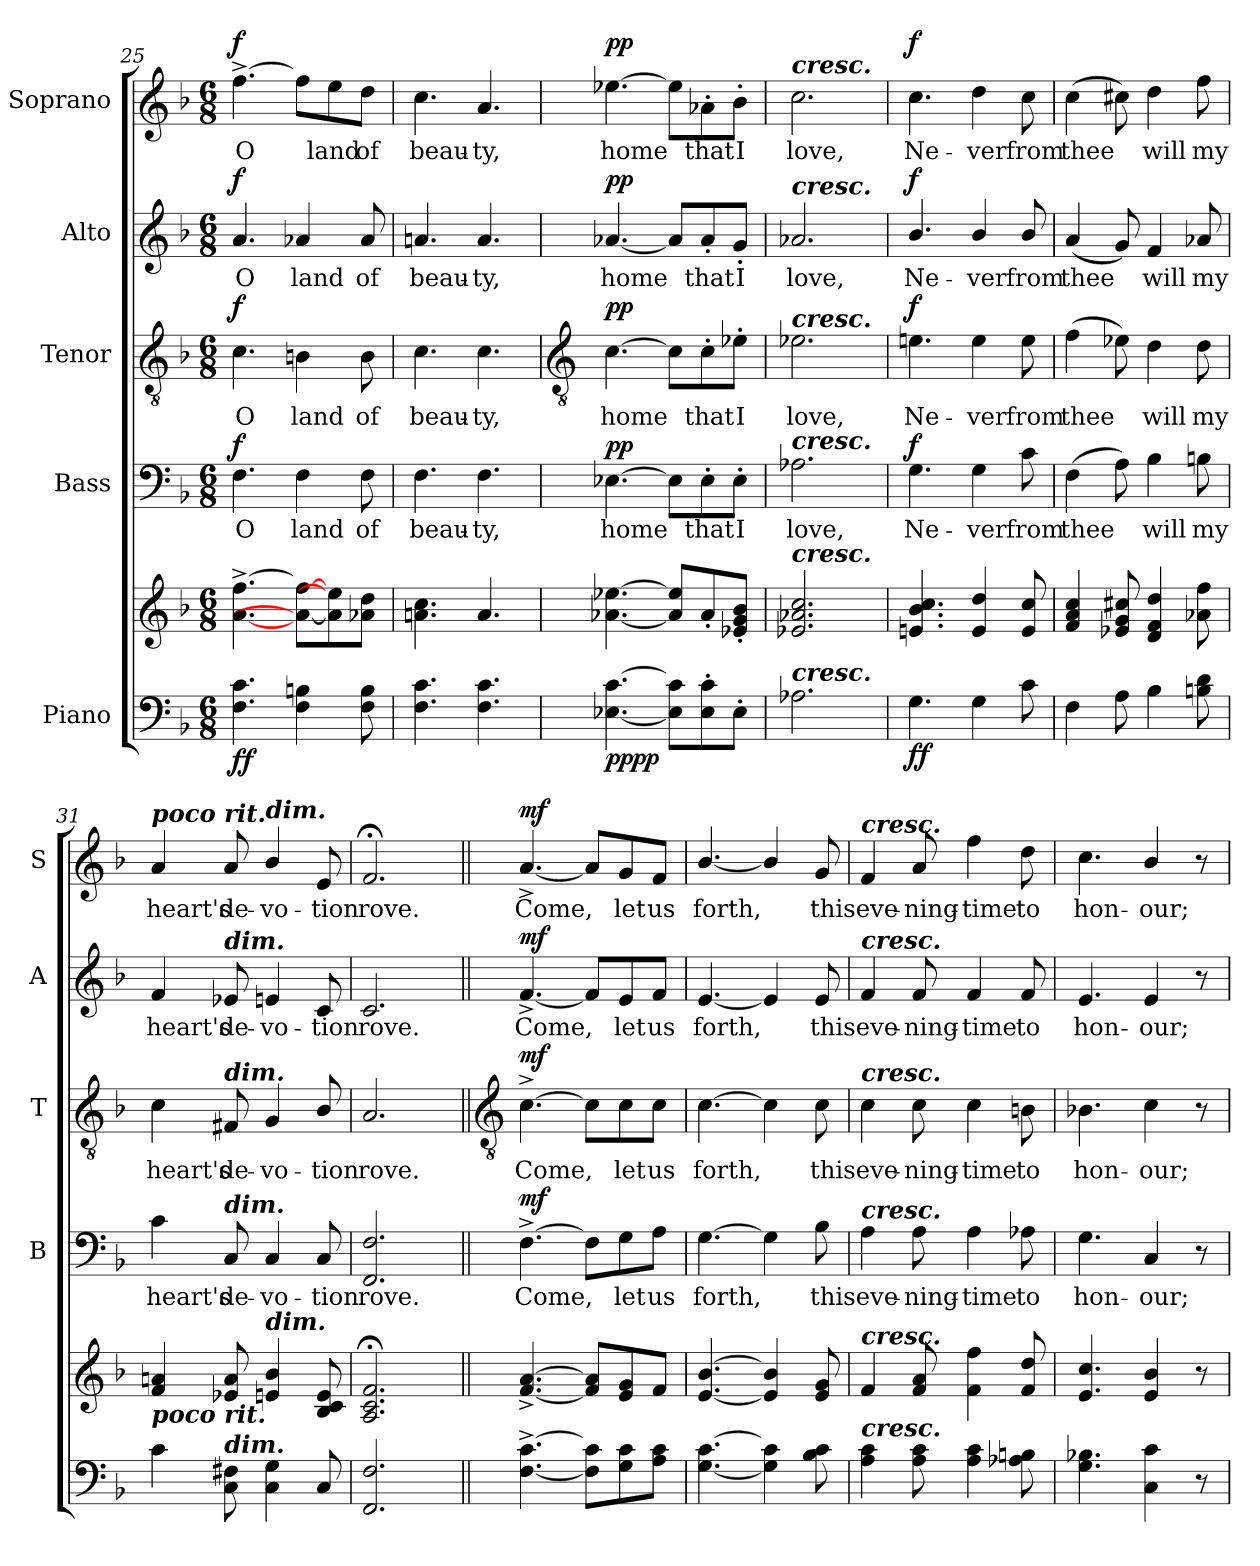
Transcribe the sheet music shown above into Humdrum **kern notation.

**kern	**kern	**dynam	**kern	**text	**dynam	**kern	**text	**dynam	**kern	**text	**dynam	**kern	**text	**dynam
*part5	*part5	*part5	*part4	*part4	*part4	*part3	*part3	*part3	*part2	*part2	*part2	*part1	*part1	*part1
*staff6	*staff5	*staff5/6	*staff4	*staff4	*staff4	*staff3	*staff3	*staff3	*staff2	*staff2	*staff2	*staff1	*staff1	*staff1
*I"Piano	*	*	*I"Bass	*	*	*I"Tenor	*	*	*I"Alto	*	*	*I"Soprano	*	*
*	*	*	*I'B	*	*	*I'T	*	*	*I'A	*	*	*I'S	*	*
*clefF4	*clefG2	*	*clefF4	*	*	*clefGv2	*	*	*clefG2	*	*	*clefG2	*	*
*k[b-]	*k[b-]	*	*k[b-]	*	*	*k[b-]	*	*	*k[b-]	*	*	*k[b-]	*	*
*F:	*F:	*	*F:	*	*	*F:	*	*	*F:	*	*	*F:	*	*
*M6/8	*M6/8	*	*M6/8	*	*	*M6/8	*	*	*M6/8	*	*	*M6/8	*	*
=25	=25	=25	=25	=25	=25	=25	=25	=25	=25	=25	=25	=25	=25	=25
!	!	!LO:DY:b=2	!	!LO:LY:b	!	!	!LO:LY:b	!	!	!LO:LY:b	!	!	!LO:LY:b	!
!	!	!LO:DY:n=1:b	!	!	!LO:DY:b	!	!	!LO:DY:b	!	!	!LO:DY:b	!	!	!LO:DY:b
4.F 4.c	[4.a^ [4.ff^	f f	4.F	O	f	4.c	O	f	4.a	O	f	[4.ff^	O	f
!	!	!	!	!LO:LY:b	!	!	!LO:LY:b	!	!	!LO:LY:b	!	!	!	!
4F 4Bn	8a-_ 8ff_L	.	4F	land	.	4Bn	land	.	4a-X	land	.	8ff\L]	.	.
!	!	!	!	!	!	!	!	!	!	!	!	!	!LO:LY:b	!
.	8a-] 8ee]	.	.	.	.	.	.	.	.	.	.	8ee\	land	.
!	!	!	!	!LO:LY:b	!	!	!LO:LY:b	!	!	!LO:LY:b	!	!	!LO:LY:b	!
8F 8B	8a- 8ddJ	.	8F	of	.	8B	of	.	8a-	of	.	8dd\J	of	.
=26	=26	=26	=26	=26	=26	=26	=26	=26	=26	=26	=26	=26	=26	=26
!	!	!	!	!LO:LY:b	!	!	!LO:LY:b	!	!	!LO:LY:b	!	!	!LO:LY:b	!
4.F 4.c	4.an 4.cc	.	4.F	beau-	.	4.c	beau-	.	4.an	beau-	.	4.cc	beau-	.
!	!	!	!	!LO:LY:b	!	!	!LO:LY:b	!	!	!LO:LY:b	!	!	!LO:LY:b	!
4.F 4.c	4.a	.	4.F	-ty,	.	4.c	-ty,	.	4.a	-ty,	.	4.a	-ty,	.
!!LO:LB:g=z
=27	=27	=27	=27	=27	=27	=27	=27	=27	=27	=27	=27	=27	=27	=27
*	*	*	*	*	*	*clefGv2	*	*	*	*	*	*	*	*
!	!	!LO:DY:b=2	!	!LO:LY:b	!	!	!LO:LY:b	!	!	!LO:LY:b	!	!	!LO:LY:b	!
!	!	!LO:DY:n=1:b	!	!	!LO:DY:b	!	!	!LO:DY:b	!	!	!LO:DY:b	!	!	!LO:DY:b
[4.E-X [4.c	[4.a-X [4.ee-X	pp pp	[4.E-X	home	pp	[4.c	home	pp	[4.a-X	home	pp	[4.ee-X	home	pp
8E-] 8c]L	8a-] 8ee-]L	.	8E-\L]	.	.	8c\L]	.	.	8a-/L]	.	.	8ee-\L]	.	.
!	!	!	!	!LO:LY:b	!	!	!LO:LY:b	!	!	!LO:LY:b	!	!	!LO:LY:b	!
8E-' 8c'	8a-'	.	8E-'\	that	.	8c'\	that	.	8a-'/	that	.	8a-X'\	that	.
!	!	!	!	!LO:LY:b	!	!	!LO:LY:b	!	!	!LO:LY:b	!	!	!LO:LY:b	!
8E-'J	8e-X' 8g' 8b-'J	.	8E-'\J	I	.	8e-X'\J	I	.	8g'/J	I	.	8b-'\J	I	.
=28	=28	=28	=28	=28	=28	=28	=28	=28	=28	=28	=28	=28	=28	=28
!	!	!	!	!	!	!	!	!	!	!	!	!LO:TX:a:Bi:t=cresc.	!	!
!	!	!	!	!	!	!	!	!	!LO:TX:a:Bi:t=cresc.	!	!	!	!	!
!	!	!	!	!	!	!LO:TX:a:Bi:t=cresc.	!	!	!	!	!	!	!	!
!	!	!	!LO:TX:a:Bi:t=cresc.	!	!	!	!	!	!	!	!	!	!	!
!	!LO:TX:a:Bi:t=cresc.	!	!	!	!	!	!	!	!	!	!	!	!	!
!LO:TX:a:Bi:t=cresc.	!	!	!	!	!	!	!	!	!	!	!	!	!	!
!	!	!	!	!LO:LY:b	!	!	!LO:LY:b	!	!	!LO:LY:b	!	!	!LO:LY:b	!
2.A-X	2.e-X 2.a-X 2.cc	.	2.A-X	love,	.	2.e-X	love,	.	2.a-X	love,	.	2.cc	love,	.
=29	=29	=29	=29	=29	=29	=29	=29	=29	=29	=29	=29	=29	=29	=29
!	!	!LO:DY:b=2	!	!LO:LY:b	!	!	!LO:LY:b	!	!	!LO:LY:b	!	!	!LO:LY:b	!
!	!	!LO:DY:n=1:b	!	!	!LO:DY:b	!	!	!LO:DY:b	!	!	!LO:DY:b	!	!	!LO:DY:b
4.G	4.en 4.b- 4.cc	f f	4.G	Ne-	f	4.en	Ne-	f	4.b-/	Ne-	f	4.cc	Ne-	f
!	!	!	!	!LO:LY:b	!	!	!LO:LY:b	!	!	!LO:LY:b	!	!	!LO:LY:b	!
4G	4e 4dd	.	4G	-ver	.	4e	-ver	.	4b-/	-ver	.	4dd	-ver	.
!	!	!	!	!LO:LY:b	!	!	!LO:LY:b	!	!	!LO:LY:b	!	!	!LO:LY:b	!
8c	8e 8cc	.	8c	from	.	8e	from	.	8b-/	from	.	8cc	from	.
=30	=30	=30	=30	=30	=30	=30	=30	=30	=30	=30	=30	=30	=30	=30
!	!	!	!	!LO:LY:b	!	!	!LO:LY:b	!	!	!LO:LY:b	!	!	!LO:LY:b	!
4F	4f 4a 4cc	.	(>4F	thee	.	(>4f	thee	.	(<4a	thee	.	(>4cc	thee	.
8A	8e-X 8g 8cc#X	.	8A)	.	.	8e-X)	.	.	8g)	.	.	8cc#X)	.	.
!	!	!	!	!LO:LY:b	!	!	!LO:LY:b	!	!	!LO:LY:b	!	!	!LO:LY:b	!
4B-	4d 4f 4dd	.	4B-	will	.	4d	will	.	4f	will	.	4dd	will	.
!	!	!	!	!LO:LY:b	!	!	!LO:LY:b	!	!	!LO:LY:b	!	!	!LO:LY:b	!
8Bn 8d	8a-X 8ff	.	8Bn	my	.	8d	my	.	8a-X	my	.	8ff	my	.
=31	=31	=31	=31	=31	=31	=31	=31	=31	=31	=31	=31	=31	=31	=31
!	!	!	!	!	!	!	!	!	!	!	!	!LO:TX:a:Bi:t=poco rit.	!	!
!	!LO:TX:b:Bi:t=poco rit.	!	!	!	!	!	!	!	!	!	!	!	!	!
!	!	!	!	!LO:LY:b	!	!	!LO:LY:b	!	!	!LO:LY:b	!	!	!LO:LY:b	!
4c	4f 4an	.	4c	heart's	.	4c	heart's	.	4f	heart's	.	4a	heart's	.
!	!	!	!	!	!	!	!	!	!LO:TX:a:Bi:t=dim.	!	!	!	!	!
!	!	!	!	!	!	!LO:TX:a:Bi:t=dim.	!	!	!	!	!	!	!	!
!	!	!	!LO:TX:a:Bi:t=dim.	!	!	!	!	!	!	!	!	!	!	!
!LO:TX:a:Bi:t=dim.	!	!	!	!	!	!	!	!	!	!	!	!	!	!
!	!	!	!	!LO:LY:b	!	!	!LO:LY:b	!	!	!LO:LY:b	!	!	!LO:LY:b	!
8C 8F#X	8e-X 8a	.	8C	de-	.	8F#X	de-	.	8e-X	de-	.	8a	de-	.
!	!	!	!	!	!	!	!	!	!	!	!	!LO:TX:a:Bi:t=dim.	!	!
!	!LO:TX:a:Bi:t=dim.	!	!	!	!	!	!	!	!	!	!	!	!	!
!	!	!	!	!LO:LY:b	!	!	!LO:LY:b	!	!	!LO:LY:b	!	!	!LO:LY:b	!
4C 4G	4en/ 4b-/	.	4C	-vo-	.	4G	-vo-	.	4en	-vo-	.	4b-/	-vo-	.
!	!	!	!	!LO:LY:b	!	!	!LO:LY:b	!	!	!LO:LY:b	!	!	!LO:LY:b	!
8C	8B- 8c 8e	.	8C	-tion	.	8B-/	-tion	.	8c	-tion	.	8e	-tion	.
=32	=32	=32	=32	=32	=32	=32	=32	=32	=32	=32	=32	=32	=32	=32
!	!	!	!	!LO:LY:b	!	!	!LO:LY:b	!	!	!LO:LY:b	!	!	!LO:LY:b	!
2.FF 2.F	2.A;< 2.c;< 2.f;<	.	2.FF 2.F	rove.	.	2.A	rove.	.	2.c	rove.	.	2.f;<	rove.	.
!!LO:LB:g=z
=33||	=33||	=33||	=33||	=33||	=33||	=33||	=33||	=33||	=33||	=33||	=33||	=33||	=33||	=33||
*	*	*	*	*	*	*clefGv2	*	*	*	*	*	*	*	*
!	!	!LO:DY:b=2	!	!LO:LY:b	!	!	!LO:LY:b	!	!	!LO:LY:b	!	!	!LO:LY:b	!
!	!	!LO:DY:n=1:b	!	!	!LO:DY:b	!	!	!LO:DY:b	!	!	!LO:DY:b	!	!	!LO:DY:b
[4.F^ [4.c^	[4.f/^ [4.a/^	mf mf	[4.F^	Come,	mf	[4.c^	Come,	mf	[4.f^	Come,	mf	[4.a^/	Come,	mf
8F] 8c]L	8f] 8a]L	.	8F\L]	.	.	8c\L]	.	.	8f/L]	.	.	8a/L]	.	.
!	!	!	!	!LO:LY:b	!	!	!LO:LY:b	!	!	!LO:LY:b	!	!	!LO:LY:b	!
8G 8c	8e 8g	.	8G\	let	.	8c\	let	.	8e/	let	.	8g/	let	.
!	!	!	!	!LO:LY:b	!	!	!LO:LY:b	!	!	!LO:LY:b	!	!	!LO:LY:b	!
8A 8cJ	8fJ	.	8A\J	us	.	8c\J	us	.	8f/J	us	.	8f/J	us	.
=34	=34	=34	=34	=34	=34	=34	=34	=34	=34	=34	=34	=34	=34	=34
!	!	!	!	!LO:LY:b	!	!	!LO:LY:b	!	!	!LO:LY:b	!	!	!LO:LY:b	!
[4.G [4.c	[4.e/ [4.b-/	.	[4.G	forth,	.	[4.c	forth,	.	[4.e	forth,	.	[4.b-/	forth,	.
4G] 4c]	4e/] 4b-/]	.	4G]	.	.	4c]	.	.	4e]	.	.	4b-/]	.	.
!	!	!	!	!LO:LY:b	!	!	!LO:LY:b	!	!	!LO:LY:b	!	!	!LO:LY:b	!
8B- 8c	8e 8g	.	8B-	this	.	8c	this	.	8e	this	.	8g	this	.
=35	=35	=35	=35	=35	=35	=35	=35	=35	=35	=35	=35	=35	=35	=35
!	!	!	!	!	!	!	!	!	!	!	!	!LO:TX:a:Bi:t=cresc.	!	!
!	!	!	!	!	!	!	!	!	!LO:TX:a:Bi:t=cresc.	!	!	!	!	!
!	!	!	!	!	!	!LO:TX:a:Bi:t=cresc.	!	!	!	!	!	!	!	!
!	!	!	!LO:TX:a:Bi:t=cresc.	!	!	!	!	!	!	!	!	!	!	!
!	!LO:TX:a:Bi:t=cresc.	!	!	!	!	!	!	!	!	!	!	!	!	!
!LO:TX:a:Bi:t=cresc.	!	!	!	!	!	!	!	!	!	!	!	!	!	!
!	!	!	!	!LO:LY:b	!	!	!LO:LY:b	!	!	!LO:LY:b	!	!	!LO:LY:b	!
4A 4c	4f	.	4A	eve-	.	4c	eve-	.	4f	eve-	.	4f	eve-	.
!	!	!	!	!LO:LY:b	!	!	!LO:LY:b	!	!	!LO:LY:b	!	!	!LO:LY:b	!
8A 8c	8f 8a	.	8A	-ning-	.	8c	-ning-	.	8f	-ning-	.	8a	-ning-	.
!	!	!	!	!LO:LY:b	!	!	!LO:LY:b	!	!	!LO:LY:b	!	!	!LO:LY:b	!
4A 4c	4f 4ff	.	4A	-time	.	4c	-time	.	4f	-time	.	4ff	-time	.
!	!	!	!	!LO:LY:b	!	!	!LO:LY:b	!	!	!LO:LY:b	!	!	!LO:LY:b	!
8A-X 8Bn	8f 8dd	.	8A-X	to	.	8Bn	to	.	8f	to	.	8dd	to	.
=36	=36	=36	=36	=36	=36	=36	=36	=36	=36	=36	=36	=36	=36	=36
!	!	!	!	!LO:LY:b	!	!	!LO:LY:b	!	!	!LO:LY:b	!	!	!LO:LY:b	!
4.G 4.B-X	4.e 4.cc	.	4.G	hon-	.	4.B-X	hon-	.	4.e	hon-	.	4.cc	hon-	.
!	!	!	!	!LO:LY:b	!	!	!LO:LY:b	!	!	!LO:LY:b	!	!	!LO:LY:b	!
4C 4c	4e/ 4b-/	.	4C	-our;	.	4c	-our;	.	4e	-our;	.	4b-/	-our;	.
8r	8r	.	8r	.	.	8r	.	.	8r	.	.	8r	.	.
=	=	=	=	=	=	=	=	=	=	=	=	=	=	=
*-	*-	*-	*-	*-	*-	*-	*-	*-	*-	*-	*-	*-	*-	*-
